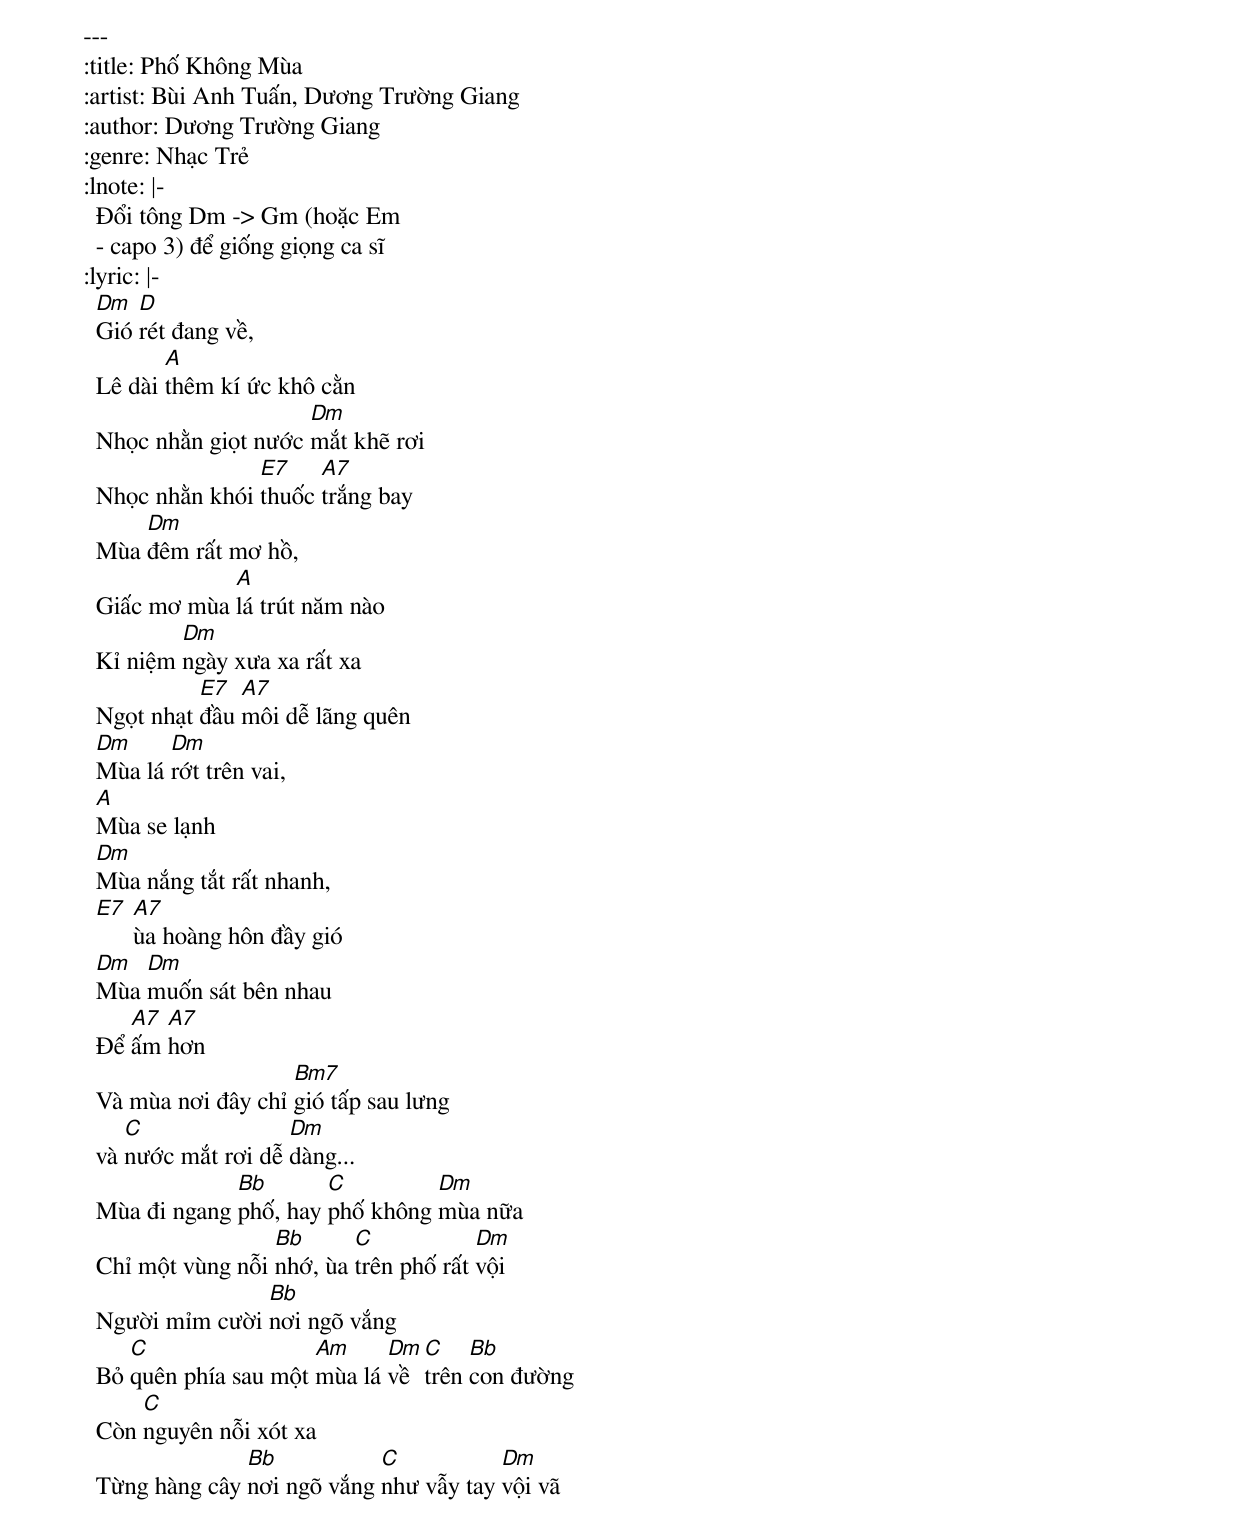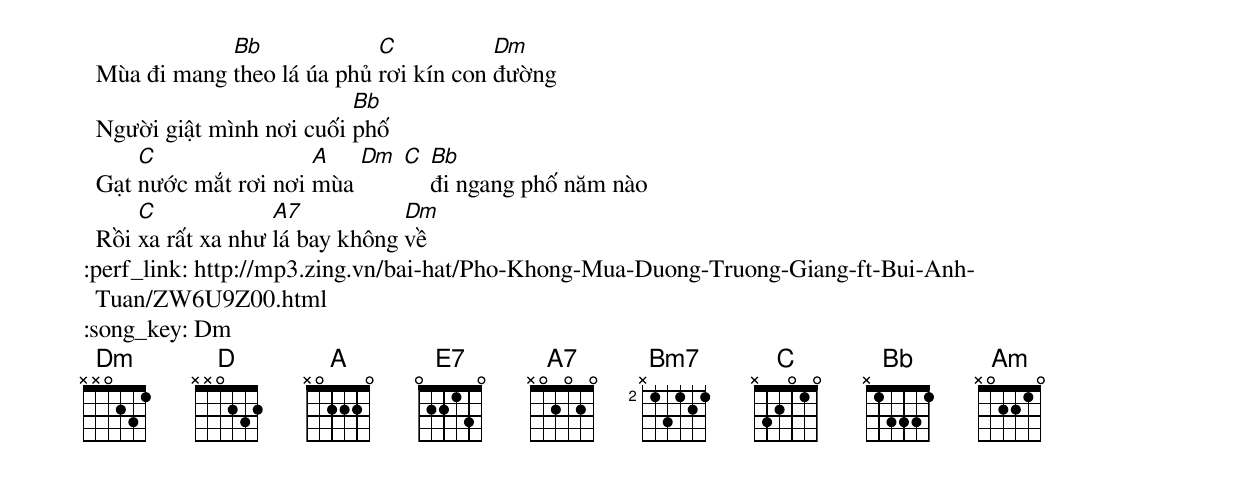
---
:title: Phố Không Mùa
:artist: Bùi Anh Tuấn, Dương Trường Giang
:author: Dương Trường Giang
:genre: Nhạc Trẻ
:lnote: |-
  Đổi tông Dm -> Gm (hoặc Em
  - capo 3) để giống giọng ca sĩ
:lyric: |-
  [Dm]Gió [D]rét đang về,
  Lê dài [A]thêm kí ức khô cằn
  Nhọc nhằn giọt nước [Dm]mắt khẽ rơi
  Nhọc nhằn khói [E7]thuốc [A7]trắng bay
  Mùa [Dm]đêm rất mơ hồ,
  Giấc mơ mùa [A]lá trút năm nào
  Kỉ niệm [Dm]ngày xưa xa rất xa
  Ngọt nhạt [E7]đầu [A7]môi dễ lãng quên
  [Dm]Mùa lá [Dm]rớt trên vai,
  [A]Mùa se lạnh
  [Dm]Mùa nắng tắt rất nhanh,
  [E7] [A7]ùa hoàng hôn đầy gió
  [Dm]Mùa [Dm]muốn sát bên nhau
  Để [A7]ấm [A7]hơn
  Và mùa nơi đây chỉ [Bm7]gió tấp sau lưng
  và [C]nước mắt rơi dễ [Dm]dàng...
  Mùa đi ngang [Bb]phố, hay [C]phố không [Dm]mùa nữa
  Chỉ một vùng nỗi [Bb]nhớ, ùa [C]trên phố rất [Dm]vội
  Người mỉm cười [Bb]nơi ngõ vắng
  Bỏ [C]quên phía sau một [Am]mùa lá [Dm]về [C]trên [Bb]con đường
  Còn [C]nguyên nỗi xót xa
  Từng hàng cây [Bb]nơi ngõ vắng [C]như vẫy tay [Dm]vội vã
  Mùa đi mang [Bb]theo lá úa phủ [C]rơi kín con [Dm]đường
  Người giật mình nơi cuối [Bb]phố
  Gạt [C]nước mắt rơi nơi [A]mùa [Dm] [C] [Bb]đi ngang phố năm nào
  Rồi [C]xa rất xa như [A7]lá bay không [Dm]về
:perf_link: http://mp3.zing.vn/bai-hat/Pho-Khong-Mua-Duong-Truong-Giang-ft-Bui-Anh-Tuan/ZW6U9Z00.html
:song_key: Dm
